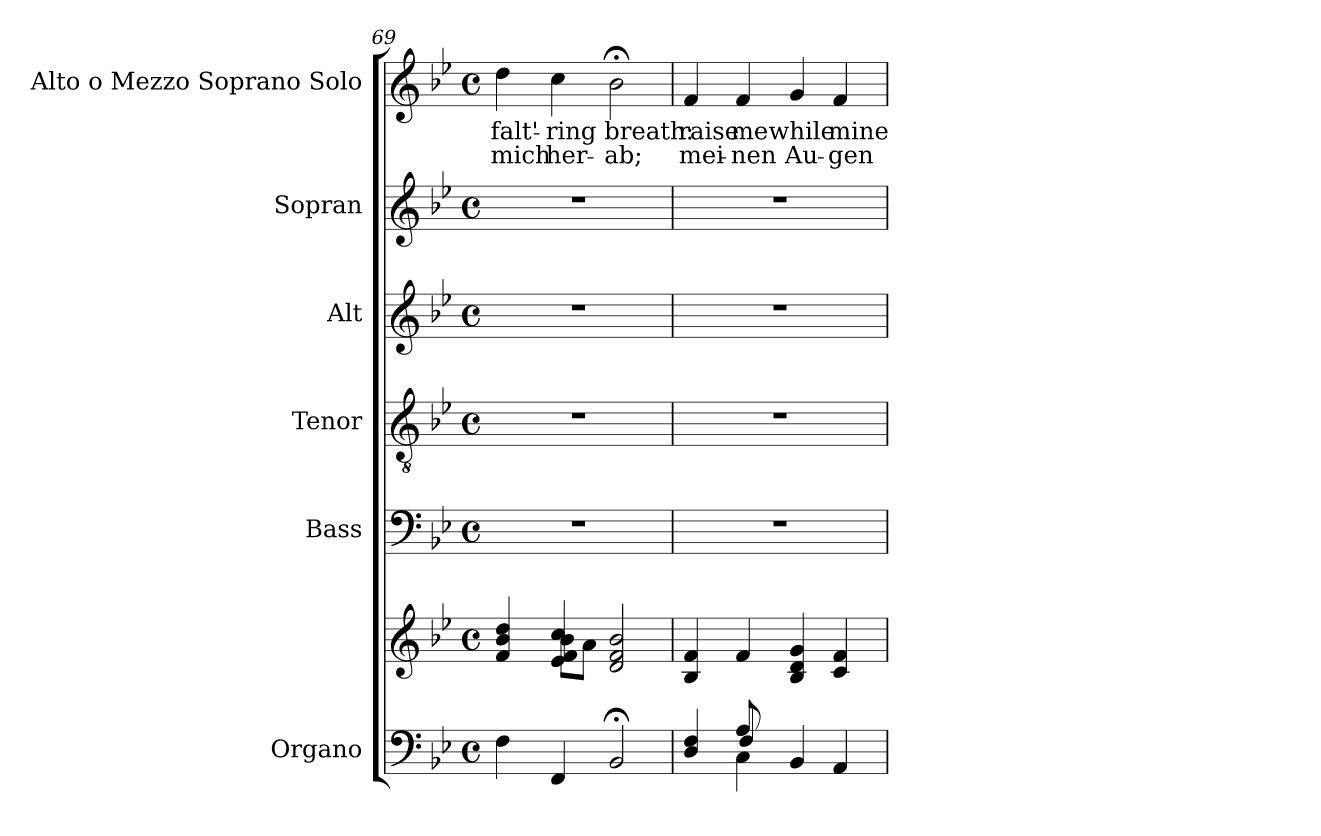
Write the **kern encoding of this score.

**kern	**kern	**kern	**kern	**kern	**kern	**kern	**text	**text
*part6	*part6	*part5	*part4	*part3	*part2	*part1	*part1	*part1
*staff7	*staff6	*staff5	*staff4	*staff3	*staff2	*staff1	*staff1	*staff1
*I"Organo	*	*I"Bass	*I"Tenor	*I"Alt	*I"Sopran	*I"Alto o Mezzo Soprano Solo	*	*
*	*	*I'B	*I'T	*I'A	*I'S	*I'S o l o	*	*
*clefF4	*clefG2	*clefF4	*clefGv2	*clefG2	*clefG2	*clefG2	*	*
*k[b-e-]	*k[b-e-]	*k[b-e-]	*k[b-e-]	*k[b-e-]	*k[b-e-]	*k[b-e-]	*	*
*M4/4	*M4/4	*M4/4	*M4/4	*M4/4	*M4/4	*M4/4	*	*
*met(c)	*met(c)	*met(c)	*met(c)	*met(c)	*met(c)	*met(c)	*	*
=69	=69	=69	=69	=69	=69	=69	=69	=69
*	*^	*	*	*	*	*	*	*
4F\	4f/ 4b-/ 4dd/	4reyy	1r	1r	1r	1r	4dd\	falt'-	mich
4FF/	4e-/ 4f/ 4cc/	8b-\L	.	.	.	.	4cc\	-ring	her-
.	.	8a\J	.	.	.	.	.	.	.
2BB-;</	2d/ 2f/ 2b-/	2ryy	.	.	.	.	2b-;<\	breath:	-ab;
!!LO:LB:g=z
=70	=70	=70	=70	=70	=70	=70	=70	=70	=70
*^	*	*	*	*	*	*	*	*	*
*	*^	*	*	*	*	*	*	*	*	*
4ryy	4D/ 4F/	4ryy	4B-/ 4f/	4ryy	1r	1r	1r	1r	4f/	raise	mei-
8A/L	4F/	4C\	4f/	8ryy	.	.	.	.	4f/	me	-nen
2ryy	.	.	.	8e-\J	.	.	.	.	.	.	.
.	4BB-/	2ryy	4B-/ 4d/ 4g/	2ryy	.	.	.	.	4g/	while	Au-
.	4AA/	.	4c/ 4f/	.	.	.	.	.	4f/	mine	-gen
8ryy	.	.	.	.	.	.	.	.	.	.	.
*v	*v	*v	*	*	*	*	*	*	*	*	*
*	*v	*v	*	*	*	*	*	*	*
=	=	=	=	=	=	=	=	=
*-	*-	*-	*-	*-	*-	*-	*-	*-
